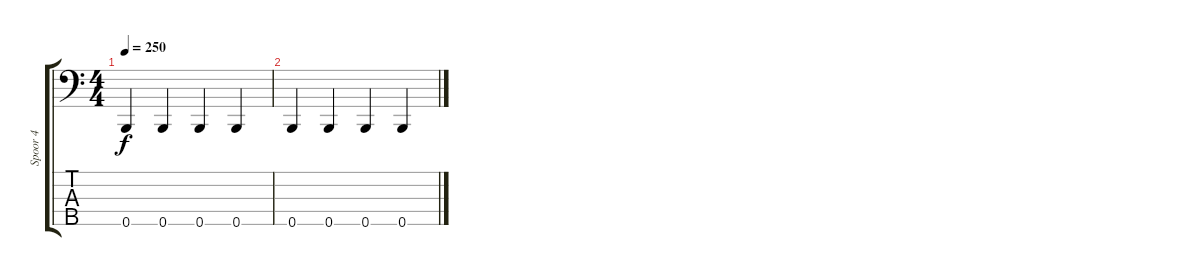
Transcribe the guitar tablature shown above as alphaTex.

\track ("Spoor 4" "Spoor 4") {instrument electricbassfinger}
\staff {score tabs}
\tuning (G2 D2 A1 E1 B0) {hide}
\ts (4 4)
\tempo 250
\clef f4
\ks c
0.5.4{dy f} 0.5.4 0.5.4 0.5.4 |
0.5.4 0.5.4 0.5.4 0.5.4
